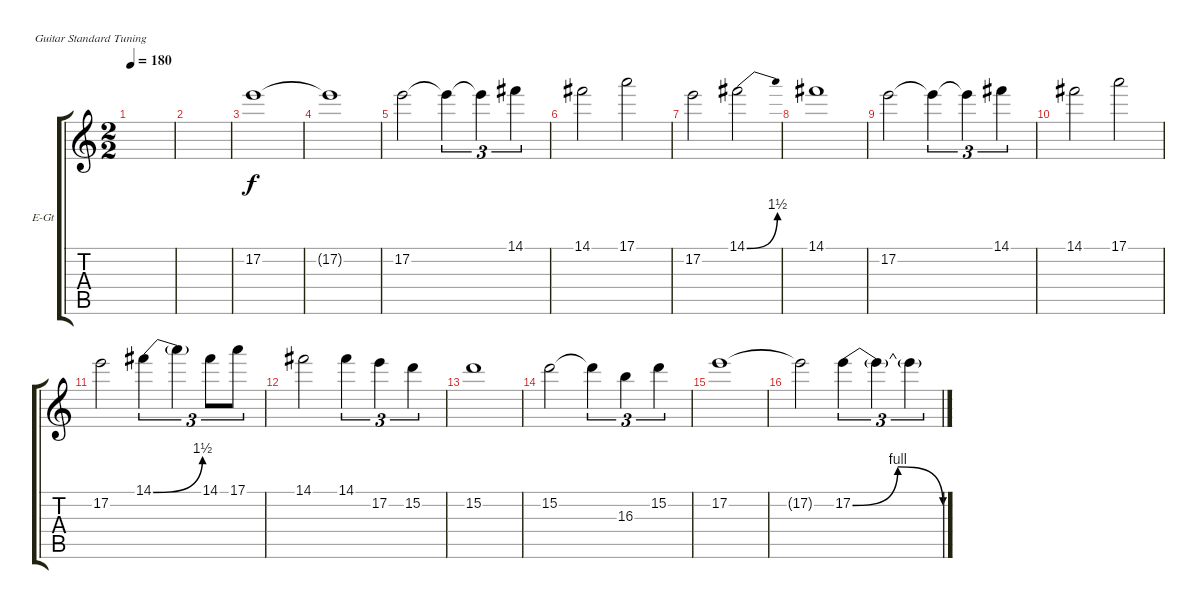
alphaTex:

\defaultSystemsLayout 4
\bracketExtendMode groupsimilarinstruments
\firstSystemTrackNameOrientation horizontal
\otherSystemsTrackNameOrientation horizontal
\track ("Electric Guitar" "E-Gt") {instrument overdrivenguitar}
\staff {score tabs}
\tuning (E4 B3 G3 D3 A2 E2)
\ts (2 2)
\tempo 180
\clef g2
\ks c
|
|
17.2.1{dy f} |
17.2{t}.1 |
17.2.2 17.2{t}.4{tu (3 2)} 17.2{t}.4{tu (3 2)} 14.1.4{tu (3 2)} |
14.1.2 17.1.2 |
17.2.2 14.1{be (bend 0 0 8.4 6)}.2 |
14.1.1 |
17.2.2 17.2{t}.4{tu (3 2)} 17.2{t}.4{tu (3 2)} 14.1.4{tu (3 2)} |
14.1.2 17.1.2 |
17.2.2 14.1{be (bend 0 0 9 6)}.4{tu (3 2)} 14.1{t}.4{tu (3 2)} 14.1.8{tu (3 2)} 17.1.8{tu (3 2)} |
14.1.2 14.1.4{tu (3 2)} 17.2.4{tu (3 2)} 15.2.4{tu (3 2)} |
15.2.1 |
15.2.2 15.2{t}.4{tu (3 2)} 16.3.4{tu (3 2)} 15.2.4{tu (3 2)} |
17.2.1 |
17.2{t}.2 17.2{be (bendrelease 0 0 10.2 4 38.4 4 45 0)}.4{tu (3 2)} 17.2{t}.4{tu (3 2)} 17.2{t}.4{tu (3 2)}
